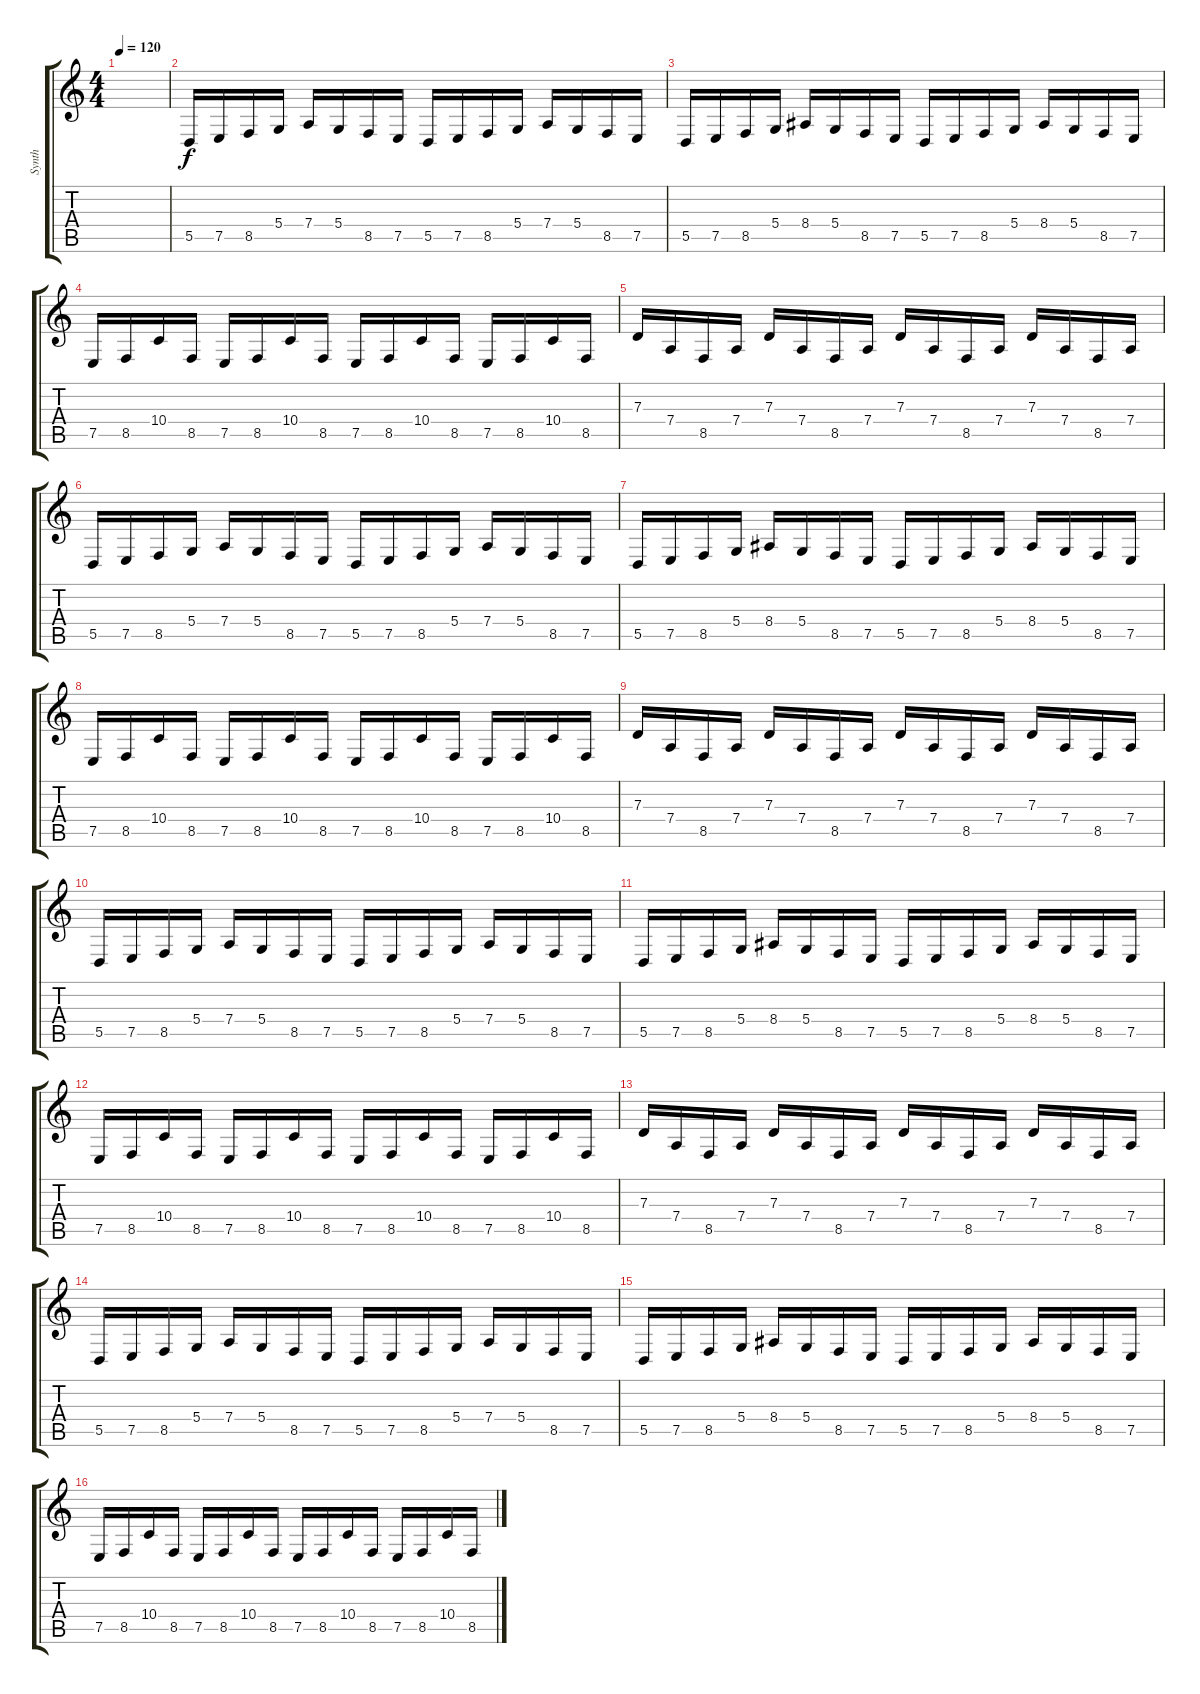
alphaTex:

\track ("Synth" "Synth") {instrument brightacousticpiano}
\staff {score tabs}
\tuning (E4 B3 G3 D3 A2 D2) {hide}
\ts (4 4)
\tempo 120
\clef g2
\ks c
|
5.5.16 7.5.16 8.5.16 5.4.16 7.4.16 5.4.16 8.5.16 7.5.16 5.5.16 7.5.16 8.5.16 5.4.16 7.4.16 5.4.16 8.5.16 7.5.16 |
5.5.16 7.5.16 8.5.16 5.4.16 8.4.16 5.4.16 8.5.16 7.5.16 5.5.16 7.5.16 8.5.16 5.4.16 8.4.16 5.4.16 8.5.16 7.5.16 |
7.5.16 8.5.16 10.4.16 8.5.16 7.5.16 8.5.16 10.4.16 8.5.16 7.5.16 8.5.16 10.4.16 8.5.16 7.5.16 8.5.16 10.4.16 8.5.16 |
7.3.16 7.4.16 8.5.16 7.4.16 7.3.16 7.4.16 8.5.16 7.4.16 7.3.16 7.4.16 8.5.16 7.4.16 7.3.16 7.4.16 8.5.16 7.4.16 |
5.5.16 7.5.16 8.5.16 5.4.16 7.4.16 5.4.16 8.5.16 7.5.16 5.5.16 7.5.16 8.5.16 5.4.16 7.4.16 5.4.16 8.5.16 7.5.16 |
5.5.16 7.5.16 8.5.16 5.4.16 8.4.16 5.4.16 8.5.16 7.5.16 5.5.16 7.5.16 8.5.16 5.4.16 8.4.16 5.4.16 8.5.16 7.5.16 |
7.5.16 8.5.16 10.4.16 8.5.16 7.5.16 8.5.16 10.4.16 8.5.16 7.5.16 8.5.16 10.4.16 8.5.16 7.5.16 8.5.16 10.4.16 8.5.16 |
7.3.16 7.4.16 8.5.16 7.4.16 7.3.16 7.4.16 8.5.16 7.4.16 7.3.16 7.4.16 8.5.16 7.4.16 7.3.16 7.4.16 8.5.16 7.4.16 |
5.5.16 7.5.16 8.5.16 5.4.16 7.4.16 5.4.16 8.5.16 7.5.16 5.5.16 7.5.16 8.5.16 5.4.16 7.4.16 5.4.16 8.5.16 7.5.16 |
5.5.16 7.5.16 8.5.16 5.4.16 8.4.16 5.4.16 8.5.16 7.5.16 5.5.16 7.5.16 8.5.16 5.4.16 8.4.16 5.4.16 8.5.16 7.5.16 |
7.5.16 8.5.16 10.4.16 8.5.16 7.5.16 8.5.16 10.4.16 8.5.16 7.5.16 8.5.16 10.4.16 8.5.16 7.5.16 8.5.16 10.4.16 8.5.16 |
7.3.16 7.4.16 8.5.16 7.4.16 7.3.16 7.4.16 8.5.16 7.4.16 7.3.16 7.4.16 8.5.16 7.4.16 7.3.16 7.4.16 8.5.16 7.4.16 |
5.5.16 7.5.16 8.5.16 5.4.16 7.4.16 5.4.16 8.5.16 7.5.16 5.5.16 7.5.16 8.5.16 5.4.16 7.4.16 5.4.16 8.5.16 7.5.16 |
5.5.16 7.5.16 8.5.16 5.4.16 8.4.16 5.4.16 8.5.16 7.5.16 5.5.16 7.5.16 8.5.16 5.4.16 8.4.16 5.4.16 8.5.16 7.5.16 |
7.5.16 8.5.16 10.4.16 8.5.16 7.5.16 8.5.16 10.4.16 8.5.16 7.5.16 8.5.16 10.4.16 8.5.16 7.5.16 8.5.16 10.4.16 8.5.16
